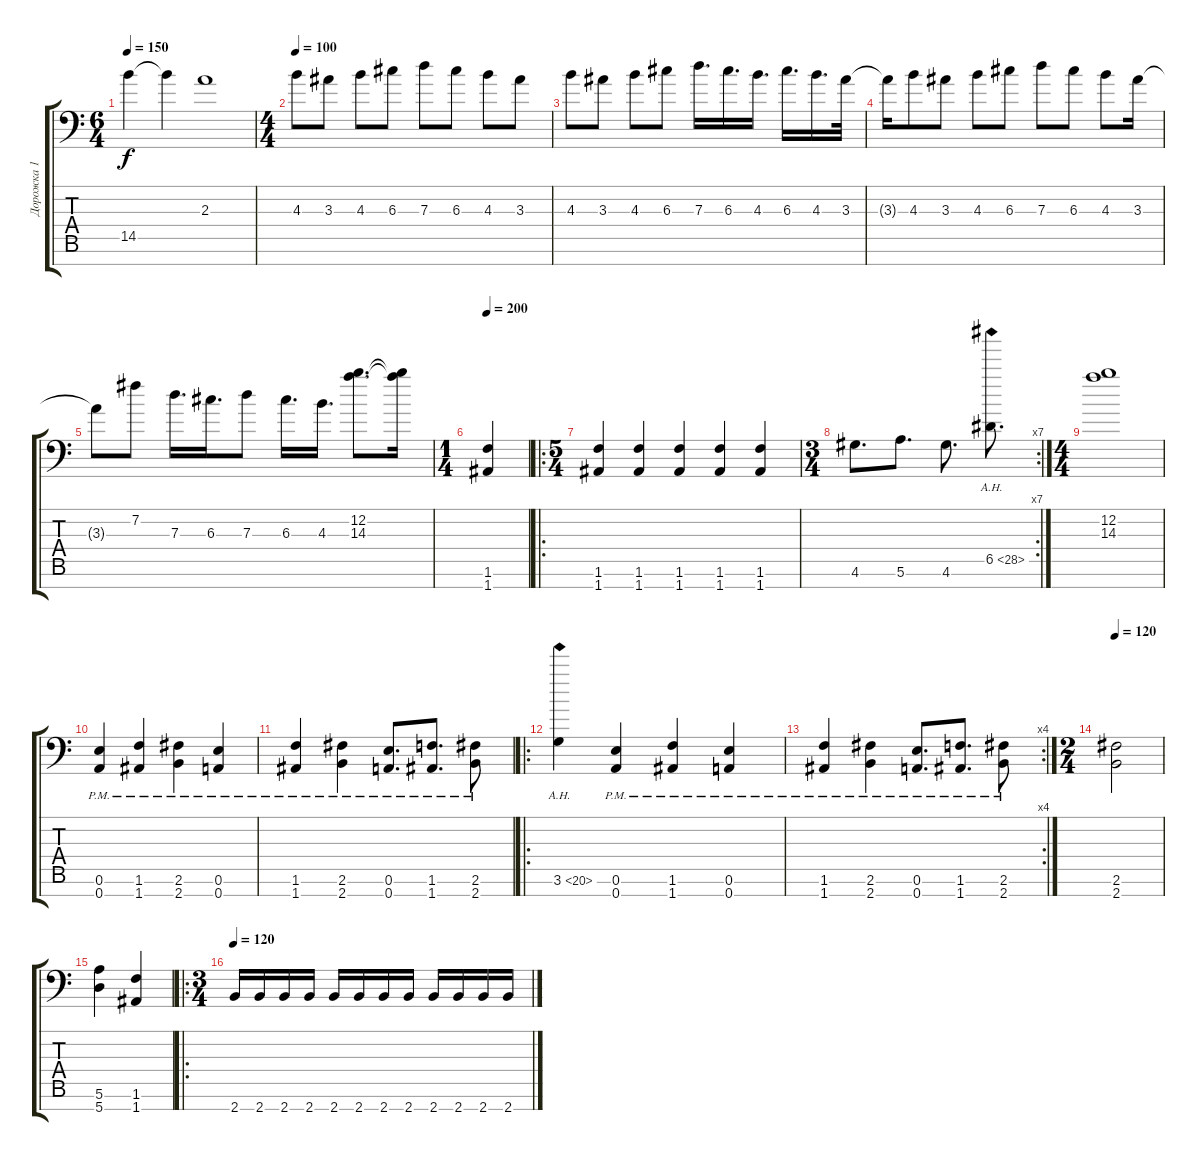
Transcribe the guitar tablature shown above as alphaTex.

\track ("Дорожка 1" "Дорожка 1") {instrument distortionguitar}
\staff {score tabs}
\tuning (E4 B3 G3 D3 A2 E2 A1) {hide}
\ts (6 4)
\tempo 150
\clef f4
\ks c
14.5{t}.4{dy f} 14.5{t}.4 2.3.1 |
\ts (4 4)
\tempo 100
4.3.8 3.3.8 4.3.8 6.3.8 7.3.8 6.3.8 4.3.8 3.3.8 |
4.3.8 3.3.8 4.3.8 6.3.8 7.3.16{d} 6.3.16{d} 4.3.16{d} 6.3.16{d} 4.3.16{d} 3.3.32 |
3.3{t}.16 4.3.8 3.3.8 4.3.8 6.3.8 7.3.8 6.3.8 4.3.8 3.3.16 |
3.3{t}.8 7.2.8 7.3.16{d} 6.3.16{d} 7.3.8 6.3.16{d} 4.3.16{d} (12.2 14.3).8{d} (12.2{t} 14.3{t}).16 |
\ts (1 4)
\tempo 200
(1.6 1.7).4 |
\ro
\ts (5 4)
(1.6 1.7).4 (1.6 1.7).4 (1.6 1.7).4 (1.6 1.7).4 (1.6 1.7).4 |
\rc 7
\ts (3 4)
4.6.8{d} 5.6.8{d} 4.6.8{d} 6.5{ah 22}.8{d} |
\ts (4 4)
(12.2 14.3).1 |
(0.6{pm} 0.7{pm}).4 (1.6{pm} 1.7{pm}).4 (2.6{pm} 2.7{pm}).4 (0.6{pm} 0.7{pm}).4 |
(1.6{pm} 1.7{pm}).4 (2.6{pm} 2.7{pm}).4 (0.6{pm} 0.7{pm}).8{d} (1.6{pm} 1.7{pm}).8{d} (2.6{pm} 2.7{pm}).8 |
\ro
3.6{ah 17}.4 (0.6{pm} 0.7{pm}).4 (1.6{pm} 1.7{pm}).4 (0.6{pm} 0.7{pm}).4 |
\rc 4
(1.6{pm} 1.7{pm}).4 (2.6{pm} 2.7{pm}).4 (0.6{pm} 0.7{pm}).8{d} (1.6{pm} 1.7{pm}).8{d} (2.6{pm} 2.7{pm}).8 |
\ts (2 4)
\tempo 120
(2.6 2.7).2 |
(5.6 5.7).4 (1.6 1.7).4 |
\ro
\ts (3 4)
\tempo 120
2.7.16 2.7.16 2.7.16 2.7.16 2.7.16 2.7.16 2.7.16 2.7.16 2.7.16 2.7.16 2.7.16 2.7.16
